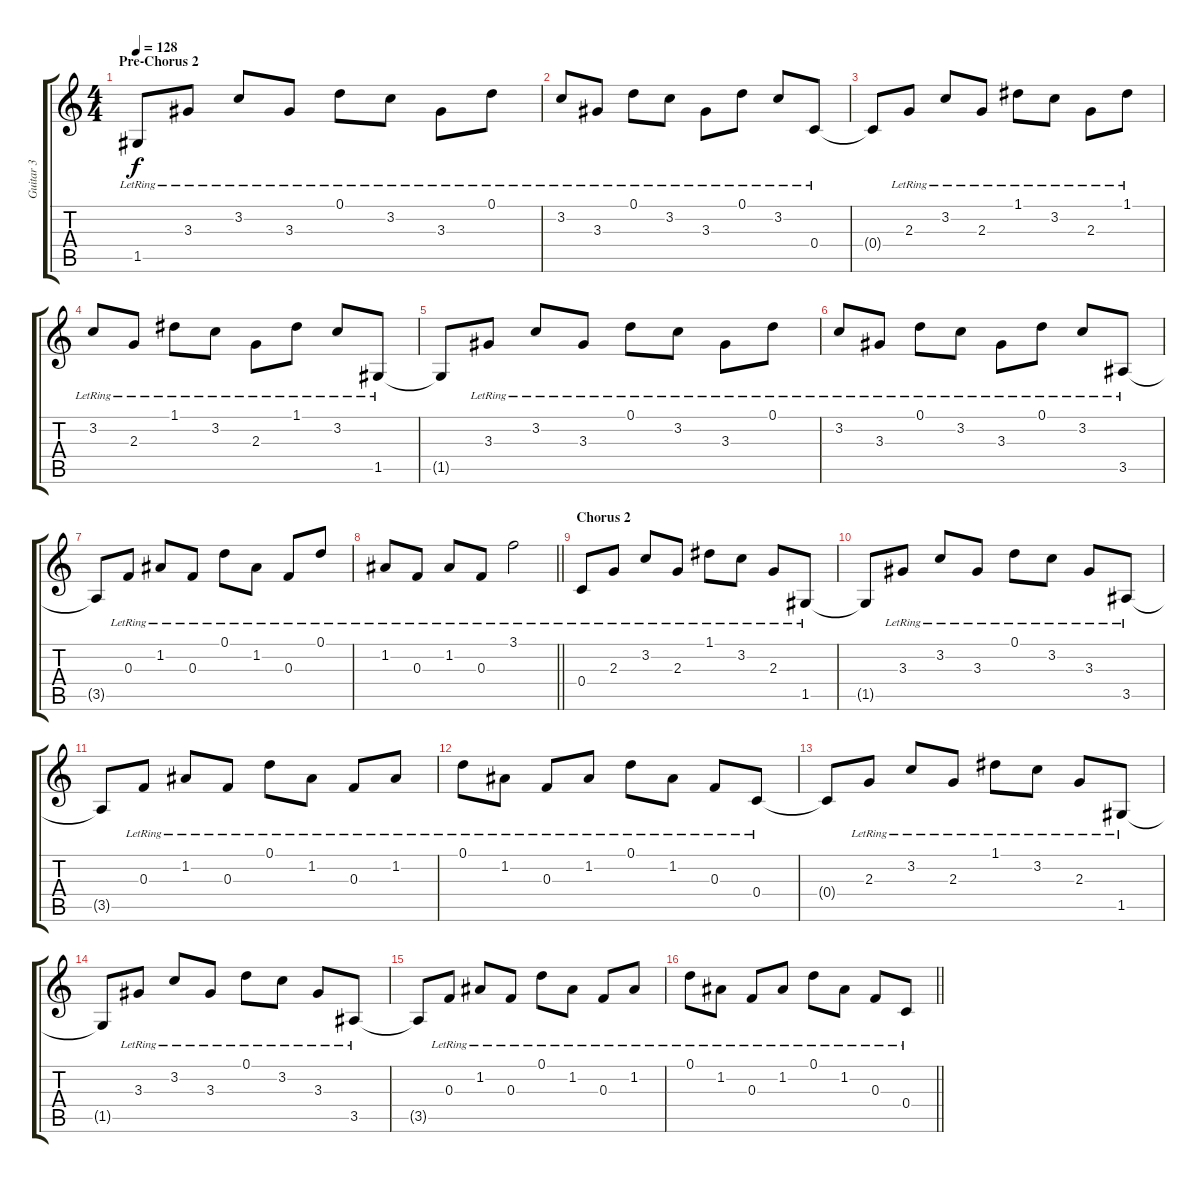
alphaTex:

\track ("Guitar 3" "Guitar 3") {instrument acousticguitarnylon}
\staff {score tabs}
\tuning (D4 A3 F3 C3 G2 C2) {hide}
\ts (4 4)
\section ("" "Pre-Chorus 2")
\tempo 128
\clef g2
\ks c
1.5{lr}.8{dy f} 3.3{lr}.8 3.2{lr}.8 3.3{lr}.8 0.1{lr}.8 3.2{lr}.8 3.3{lr}.8 0.1{lr}.8 |
3.2{lr}.8 3.3{lr}.8 0.1{lr}.8 3.2{lr}.8 3.3{lr}.8 0.1{lr}.8 3.2{lr}.8 0.4{lr}.8 |
0.4{t}.8 2.3{lr}.8 3.2{lr}.8 2.3{lr}.8 1.1{lr}.8 3.2{lr}.8 2.3{lr}.8 1.1{lr}.8 |
3.2{lr}.8 2.3{lr}.8 1.1{lr}.8 3.2{lr}.8 2.3{lr}.8 1.1{lr}.8 3.2{lr}.8 1.5{lr}.8 |
1.5{t}.8 3.3{lr}.8 3.2{lr}.8 3.3{lr}.8 0.1{lr}.8 3.2{lr}.8 3.3{lr}.8 0.1{lr}.8 |
3.2{lr}.8 3.3{lr}.8 0.1{lr}.8 3.2{lr}.8 3.3{lr}.8 0.1{lr}.8 3.2{lr}.8 3.5{lr}.8 |
3.5{t}.8 0.3{lr}.8 1.2{lr}.8 0.3{lr}.8 0.1{lr}.8 1.2{lr}.8 0.3{lr}.8 0.1{lr}.8 |
\barLineRight lightlight
1.2{lr}.8 0.3{lr}.8 1.2{lr}.8 0.3{lr}.8 3.1{lr}.2 |
\section ("" "Chorus 2")
0.4{lr}.8 2.3{lr}.8 3.2{lr}.8 2.3{lr}.8 1.1{lr}.8 3.2{lr}.8 2.3{lr}.8 1.5{lr}.8 |
1.5{t}.8 3.3{lr}.8 3.2{lr}.8 3.3{lr}.8 0.1{lr}.8 3.2{lr}.8 3.3{lr}.8 3.5{lr}.8 |
3.5{t}.8 0.3{lr}.8 1.2{lr}.8 0.3{lr}.8 0.1{lr}.8 1.2{lr}.8 0.3{lr}.8 1.2{lr}.8 |
0.1{lr}.8 1.2{lr}.8 0.3{lr}.8 1.2{lr}.8 0.1{lr}.8 1.2{lr}.8 0.3{lr}.8 0.4{lr}.8 |
0.4{t}.8 2.3{lr}.8 3.2{lr}.8 2.3{lr}.8 1.1{lr}.8 3.2{lr}.8 2.3{lr}.8 1.5{lr}.8 |
1.5{t}.8 3.3{lr}.8 3.2{lr}.8 3.3{lr}.8 0.1{lr}.8 3.2{lr}.8 3.3{lr}.8 3.5{lr}.8 |
3.5{t}.8 0.3{lr}.8 1.2{lr}.8 0.3{lr}.8 0.1{lr}.8 1.2{lr}.8 0.3{lr}.8 1.2{lr}.8 |
\barLineRight lightlight
0.1{lr}.8 1.2{lr}.8 0.3{lr}.8 1.2{lr}.8 0.1{lr}.8 1.2{lr}.8 0.3{lr}.8 0.4{lr}.8
